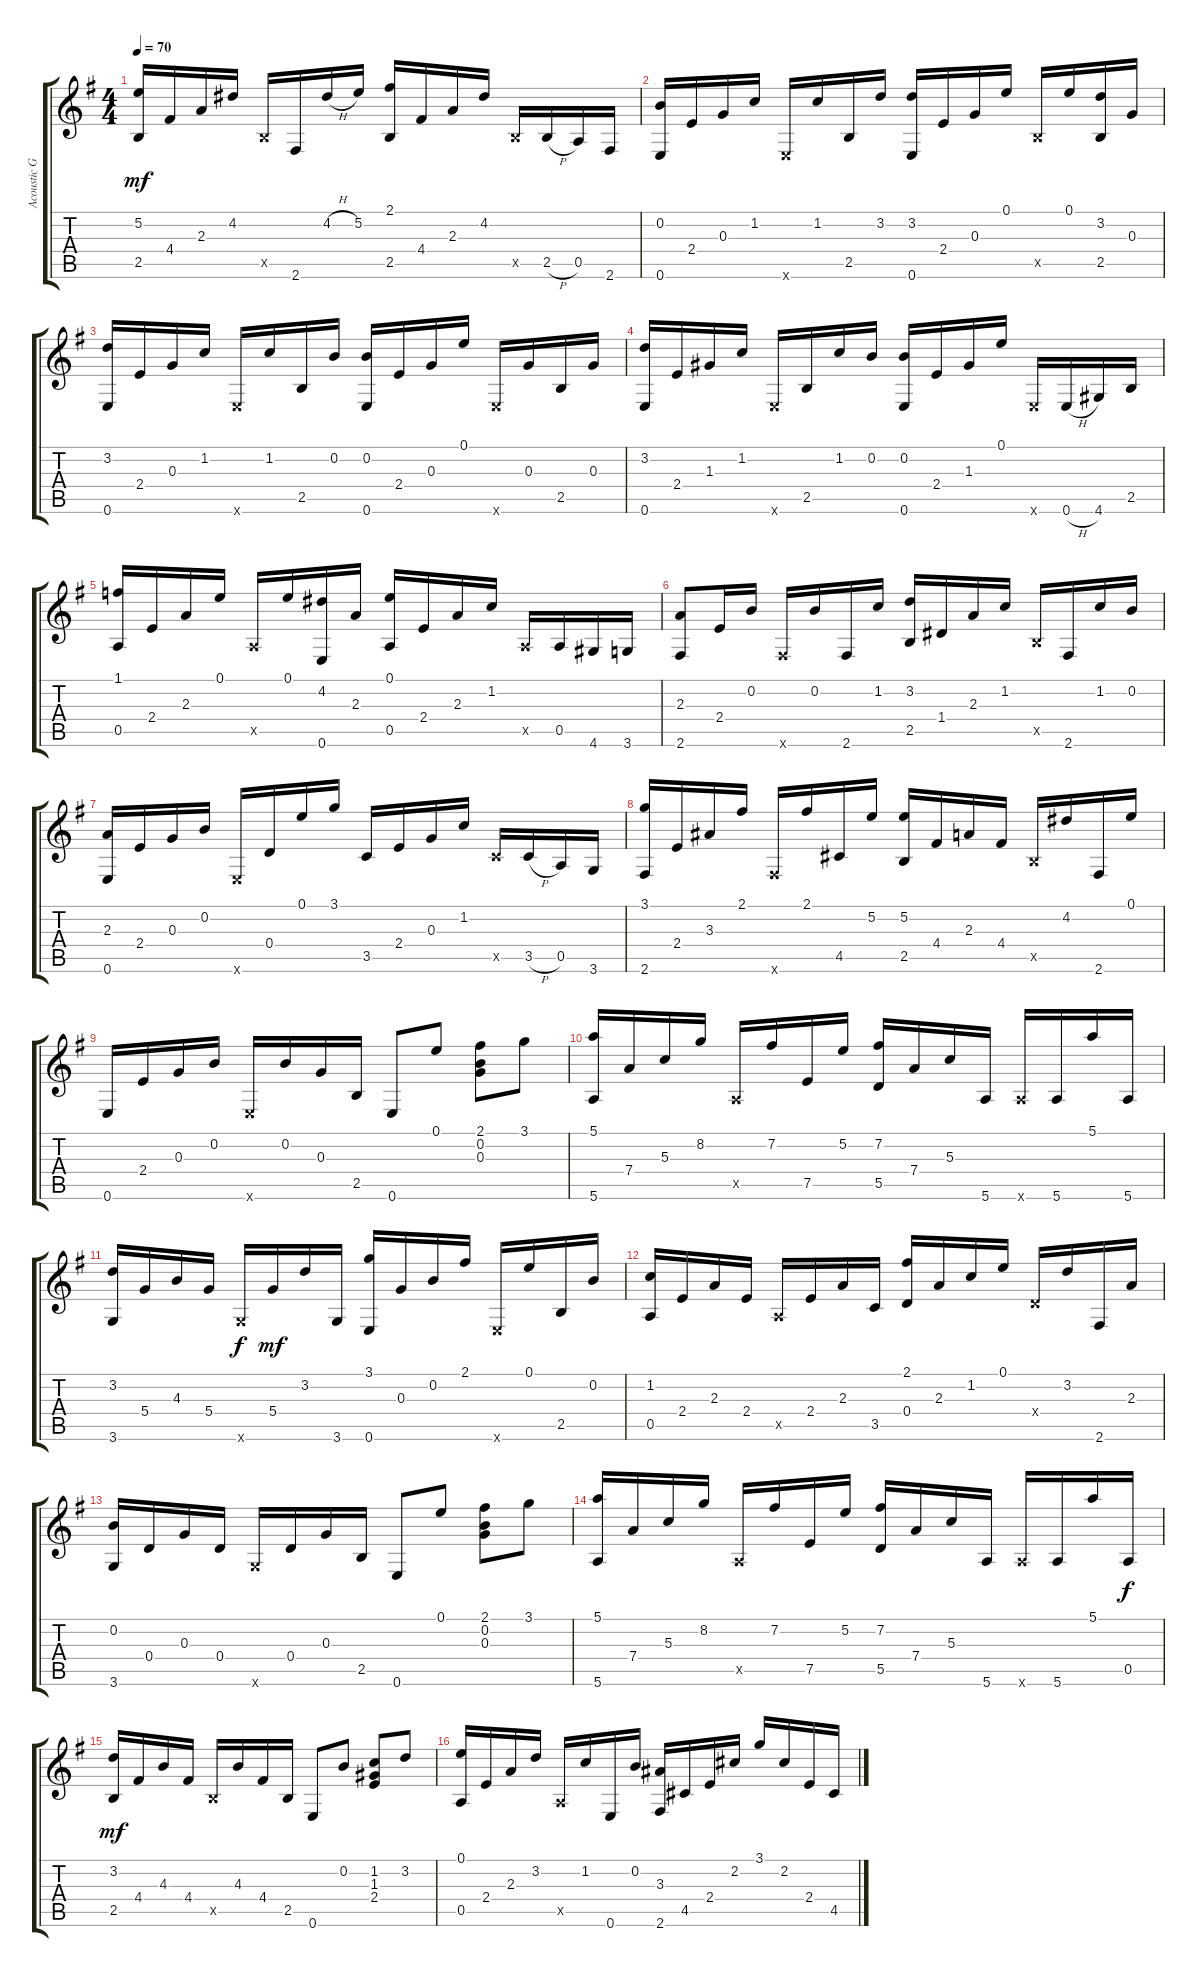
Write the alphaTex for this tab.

\track ("Acoustic Guitar" "Acoustic G") {instrument acousticguitarnylon}
\staff {score tabs}
\tuning (E4 B3 G3 D3 A2 E2) {hide}
\ts (4 4)
\tempo 70
\clef g2
\ks eminor
(5.2 2.5).16{dy mf} 4.4.16 2.3.16 4.2.16 2.5{x}.16 2.6.16 4.2{h}.16 5.2.16 (2.1 2.5).16 4.4.16 2.3.16 4.2.16 2.5{x}.16 2.5{h}.16 0.5.16 2.6.16 |
(0.2 0.6).16 2.4.16 0.3.16 1.2.16 0.6{x}.16 1.2.16 2.5.16 3.2.16 (3.2 0.6).16 2.4.16 0.3.16 0.1.16 2.5{x}.16 0.1.16 (3.2 2.5).16 0.3.16 |
(3.2 0.6).16 2.4.16 0.3.16 1.2.16 0.6{x}.16 1.2.16 2.5.16 0.2.16 (0.2 0.6).16 2.4.16 0.3.16 0.1.16 0.6{x}.16 0.3.16 2.5.16 0.3.16 |
(3.2 0.6).16 2.4.16 1.3.16 1.2.16 0.6{x}.16 2.5.16 1.2.16 0.2.16 (0.2 0.6).16 2.4.16 1.3.16 0.1.16 0.6{x}.16 0.6{h}.16 4.6.16 2.5.16 |
(1.1 0.5).16 2.4.16 2.3.16 0.1.16 0.5{x}.16 0.1.16 (4.2 0.6).16 2.3.16 (0.1 0.5).16 2.4.16 2.3.16 1.2.16 0.5{x}.16 0.5.16 4.6.16 3.6.16 |
(2.3 2.6).8 2.4.16 0.2.16 2.6{x}.16 0.2.16 2.6.16 1.2.16 (3.2 2.5).16 1.4.16 2.3.16 1.2.16 2.5{x}.16 2.6.16 1.2.16 0.2.16 |
(2.3 0.6).16 2.4.16 0.3.16 0.2.16 0.6{x}.16 0.4.16 0.1.16 3.1.16 3.5.16 2.4.16 0.3.16 1.2.16 3.5{x}.16 3.5{h}.16 0.5.16 3.6.16 |
(3.1 2.6).16 2.4.16 3.3.16 2.1.16 2.6{x}.16 2.1.16 4.5.16 5.2.16 (5.2 2.5).16 4.4.16 2.3.16 4.4.16 2.5{x}.16 4.2.16 2.6.16 0.1.16 |
0.6.16 2.4.16 0.3.16 0.2.16 0.6{x}.16 0.2.16 0.3.16 2.5.16 0.6.8 0.1.8 (2.1 0.2 0.3).8 3.1.8 |
(5.1 5.6).16 7.4.16 5.3.16 8.2.16 0.5{x}.16 7.2.16 7.5.16 5.2.16 (7.2 5.5).16 7.4.16 5.3.16 5.6.16 5.6{x}.16 5.6.16 5.1.16 5.6.16 |
(3.2 3.6).16 5.4.16 4.3.16 5.4.16 3.6{x}.16{dy f} 5.4.16{dy mf} 3.2.16 3.6.16 (3.1 0.6).16 0.3.16 0.2.16 2.1.16 0.6{x}.16 0.1.16 2.5.16 0.2.16 |
(1.2 0.5).16 2.4.16 2.3.16 2.4.16 0.5{x}.16 2.4.16 2.3.16 3.5.16 (2.1 0.4).16 2.3.16 1.2.16 0.1.16 0.4{x}.16 3.2.16 2.6.16 2.3.16 |
(0.2 3.6).16 0.4.16 0.3.16 0.4.16 3.6{x}.16 0.4.16 0.3.16 2.5.16 0.6.8 0.1.8 (2.1 0.2 0.3).8 3.1.8 |
(5.1 5.6).16 7.4.16 5.3.16 8.2.16 0.5{x}.16 7.2.16 7.5.16 5.2.16 (7.2 5.5).16 7.4.16 5.3.16 5.6.16 5.6{x}.16 5.6.16 5.1.16 0.5.16{dy f} |
(3.2 2.5).16{dy mf} 4.4.16 4.3.16 4.4.16 2.5{x}.16 4.3.16 4.4.16 2.5.16 0.6.8 0.2.8 (1.2 1.3 2.4).8 3.2.8 |
(0.1 0.5).16 2.4.16 2.3.16 3.2.16 0.5{x}.16 1.2.16 0.6.16 0.2.16 (3.3 2.6).16 4.5.16 2.4.16 2.2.16 3.1.16 2.2.16 2.4.16 4.5.16
